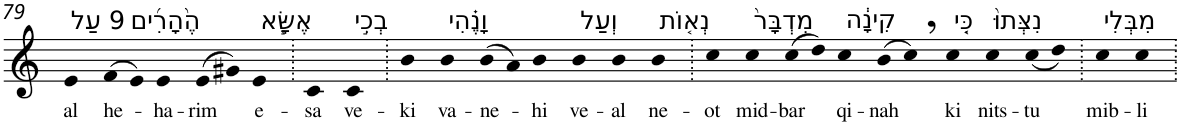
**kern	**text
*part1	*part1
*staff1	*staff1
*I"Piano	*
*I'Pno	*
!!LO:PB:g=z
*clefG2	*
*k[]	*
=79	=79
!LO:TX:a:t=9 עַל	!
!	!LO:LY:b
4e	al
!LO:TX:a:t=הֶ֨הָרִ֜ים	!
!	!LO:LY:b
(>8f	he-
8e)	.
!	!LO:LY:b
4e	-ha-
!	!LO:LY:b
(>8e	-rim
8g#X)	.
!LO:TX:a:t=אֶשָּׂ֧א	!
!	!LO:LY:b
4e	e-
=80.	=80.
!	!LO:LY:b
4c	-sa
!LO:TX:a:t=בְכִ֣י	!
!	!LO:LY:b
4c	ve-
=81.	=81.
!	!LO:LY:b
4b	-ki
!LO:TX:a:t=וָנֶ֗הִי	!
!	!LO:LY:b
4b	va-
!	!LO:LY:b
(>8b	-ne-
8a)	.
!	!LO:LY:b
4b	-hi
!LO:TX:a:t=וְעַל	!
!	!LO:LY:b
4b	ve-
!	!LO:LY:b
4b	-al
!LO:TX:a:t=נְא֤וֹת	!
!	!LO:LY:b
4b	ne-
=82.	=82.
!	!LO:LY:b
4cc	-ot
!LO:TX:a:t=מִדְבָּר֙	!
!	!LO:LY:b
4cc	mid-
!	!LO:LY:b
(>8cc	-bar
8dd)	.
!LO:TX:a:t=קִינָ֔ה	!
!	!LO:LY:b
4cc	qi-
!	!LO:LY:b
(>8b	-nah
8cc,)	.
!LO:TX:a:t=כִּ֤י	!
!	!LO:LY:b
4cc	ki
!LO:TX:a:t=נִצְּתוּ֙	!
!	!LO:LY:b
4cc	nits-
!	!LO:LY:b
(<8cc	-tu
8dd)	.
=83.	=83.
!LO:TX:a:t=מִבְּלִי	!
!	!LO:LY:b
4cc	mib-
!	!LO:LY:b
4cc	-li
=.	=.
*-	*-
